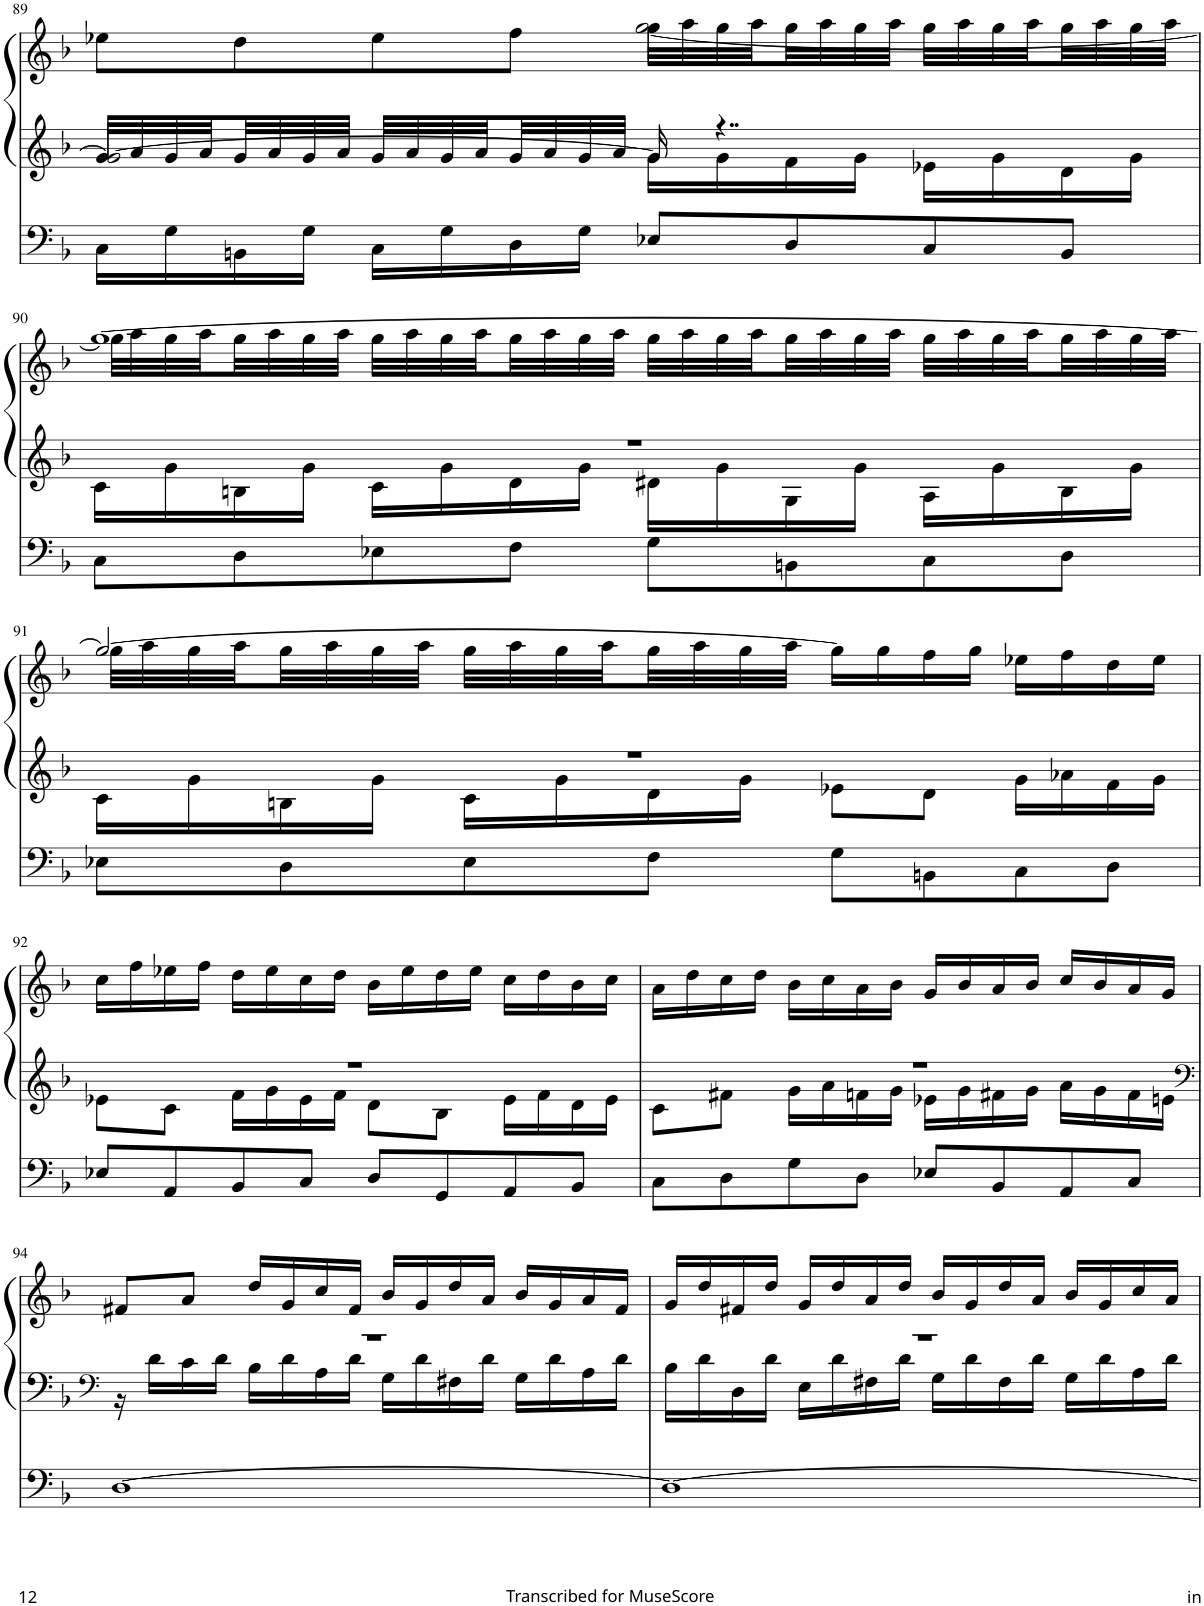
**kern	**kern	**kern
*part1	*part1	*part1
*staff3	*staff2	*staff1
*I"Man.	*	*
*I'Man.	*	*
!!LO:PB:g=z
*clefF4	*clefG2	*clefG2
*k[b-]	*k[b-]	*k[b-]
*M4/4	*M4/4	*M4/4
=89	=89	=89
*	*^	*^
16C\LL	32g/LLL	2g/_	8ee-X\L	2ryy
.	32a/	.	.	.
16G\	32g/	.	.	.
.	32a/	.	.	.
16BBn\	32g/	.	8dd\	.
.	32a/	.	.	.
16G\JJ	32g/	.	.	.
.	32a/JJJ	.	.	.
16C\LL	32g/LLL	.	8ee-\	.
.	32a/	.	.	.
16G\	32g/	.	.	.
.	32a/	.	.	.
16D\	32g/	.	8ff\J	.
.	32a/	.	.	.
16G\JJ	32g/	.	.	.
.	32a/JJJ	.	.	.
8E-X/L	16g/	16g\LL]	[2gg\	32gg\LLL
.	.	.	.	32aa\
.	4..r	16g\	.	32gg\
.	.	.	.	32aa\
8D/	.	16f\	.	32gg\
.	.	.	.	32aa\
.	.	16g\JJ	.	32gg\
.	.	.	.	32aa\JJJ
8C/	.	16e-X\LL	.	32gg\LLL
.	.	.	.	32aa\
.	.	16g\	.	32gg\
.	.	.	.	32aa\
8BB/J	.	16d\	.	32gg\
.	.	.	.	32aa\
.	.	16g\JJ	.	32gg\
.	.	.	.	32aa\JJJ
!!LO:LB:g=z	!!
=90	=90	=90	=90	=90
8C\L	1r	16c\LL	1gg_	32gg\LLL
.	.	.	.	32aa\
.	.	16g\	.	32gg\
.	.	.	.	32aa\
8D\	.	16Bn\	.	32gg\
.	.	.	.	32aa\
.	.	16g\JJ	.	32gg\
.	.	.	.	32aa\JJJ
8E-X\	.	16c\LL	.	32gg\LLL
.	.	.	.	32aa\
.	.	16g\	.	32gg\
.	.	.	.	32aa\
8F\J	.	16d\	.	32gg\
.	.	.	.	32aa\
.	.	16g\JJ	.	32gg\
.	.	.	.	32aa\JJJ
8G\L	.	16d#X\LL	.	32gg\LLL
.	.	.	.	32aa\
.	.	16g\	.	32gg\
.	.	.	.	32aa\
8BBn\	.	16G\	.	32gg\
.	.	.	.	32aa\
.	.	16g\JJ	.	32gg\
.	.	.	.	32aa\JJJ
8C\	.	16A\LL	.	32gg\LLL
.	.	.	.	32aa\
.	.	16g\	.	32gg\
.	.	.	.	32aa\
8D\J	.	16B\	.	32gg\
.	.	.	.	32aa\
.	.	16g\JJ	.	32gg\
.	.	.	.	32aa\JJJ
!!LO:LB:g=z	!!
=91	=91	=91	=91	=91
8E-X\L	1r	16c\LL	2gg/_	32gg\LLL
.	.	.	.	32aa\
.	.	16g\	.	32gg\
.	.	.	.	32aa\
8D\	.	16Bn\	.	32gg\
.	.	.	.	32aa\
.	.	16g\JJ	.	32gg\
.	.	.	.	32aa\JJJ
8E-\	.	16c\LL	.	32gg\LLL
.	.	.	.	32aa\
.	.	16g\	.	32gg\
.	.	.	.	32aa\
8F\J	.	16d\	.	32gg\
.	.	.	.	32aa\
.	.	16g\JJ	.	32gg\
.	.	.	.	32aa\JJJ
8G\L	.	8e-X\L	16gg\LL]	2ryy
.	.	.	16gg\	.
8BBn\	.	8d\J	16ff\	.
.	.	.	16gg\JJ	.
8C\	.	16g\LL	16ee-X\LL	.
.	.	16a-X\	16ff\	.
8D\J	.	16f\	16dd\	.
.	.	16g\JJ	16ee-\JJ	.
*	*	*	*v	*v
!!LO:LB:g=z
=92	=92	=92	=92
8E-X/L	1r	8e-X\L	16cc\LL
.	.	.	16ff\
8AA/	.	8c\J	16ee-X\
.	.	.	16ff\JJ
8BB-/	.	16f\LL	16dd\LL
.	.	16g\	16ee-\
8C/J	.	16e-\	16cc\
.	.	16f\JJ	16dd\JJ
8D/L	.	8d\L	16b-\LL
.	.	.	16ee-\
8GG/	.	8B-\J	16dd\
.	.	.	16ee-\JJ
8AA/	.	16e-\LL	16cc\LL
.	.	16f\	16dd\
8BB-/J	.	16d\	16b-\
.	.	16e-\JJ	16cc\JJ
=93	=93	=93	=93
8C\L	1r	8c\L	16a\LL
.	.	.	16dd\
8D\	.	8f#X\J	16cc\
.	.	.	16dd\JJ
8G\	.	16g\LL	16b-\LL
.	.	16a\	16cc\
8D\J	.	16fn\	16a\
.	.	16g\JJ	16b-\JJ
8E-X/L	.	16e-X\LL	16g/LL
.	.	16g\	16b-/
8BB-/	.	16f#X\	16a/
.	.	16g\JJ	16b-/JJ
8AA/	.	16a\LL	16cc/LL
.	.	16g\	16b-/
8C/J	.	16f#\	16a/
.	.	16en\JJ	16g/JJ
!!LO:LB:g=z
=94	=94	=94	=94
*	*clefF4	*	*
[1D	1r	16r	8f#X/L
.	.	16d\LL	.
.	.	16c\	8a/J
.	.	16d\JJ	.
.	.	16B-\LL	16dd/LL
.	.	16d\	16g/
.	.	16A\	16cc/
.	.	16d\JJ	16f#/JJ
.	.	16G\LL	16b-/LL
.	.	16d\	16g/
.	.	16F#X\	16dd/
.	.	16d\JJ	16a/JJ
.	.	16G\LL	16b-/LL
.	.	16d\	16g/
.	.	16A\	16a/
.	.	16d\JJ	16f#/JJ
=95	=95	=95	=95
1D_	1r	16B-\LL	16g/LL
.	.	16d\	16dd/
.	.	16D\	16f#X/
.	.	16d\JJ	16dd/JJ
.	.	16E\LL	16g/LL
.	.	16d\	16dd/
.	.	16F#X\	16a/
.	.	16d\JJ	16dd/JJ
.	.	16G\LL	16b-/LL
.	.	16d\	16g/
.	.	16F#\	16dd/
.	.	16d\JJ	16a/JJ
.	.	16G\LL	16b-/LL
.	.	16d\	16g/
.	.	16A\	16cc/
.	.	16d\JJ	16a/JJ
*	*v	*v	*
=	=	=
*-	*-	*-
